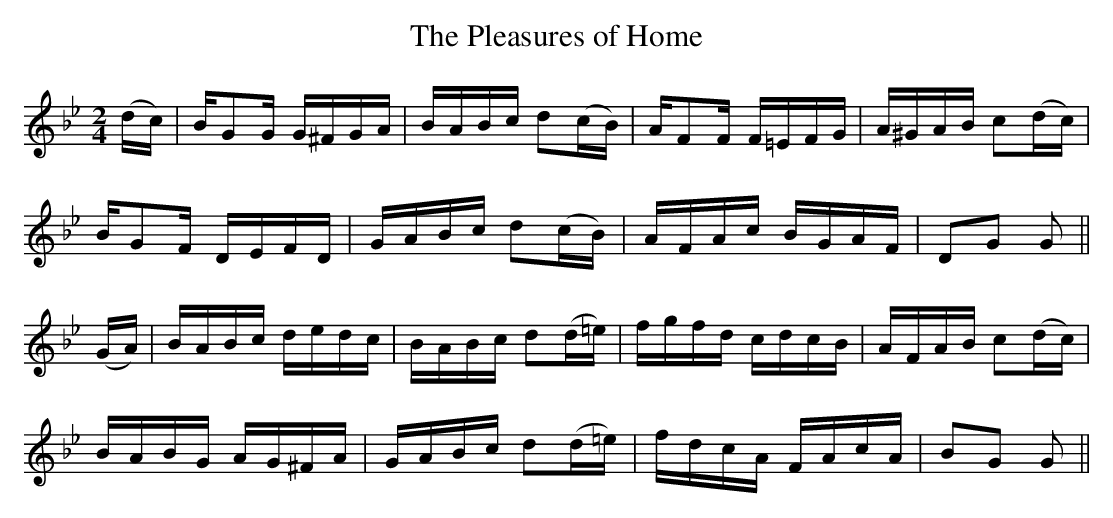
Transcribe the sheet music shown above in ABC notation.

X:1
T: The Pleasures of Home
M: 2/4
L: 1/16
K: Gm
(dc)|BG2G G^FGA|BABc d2(cB)|AF2F F=EFG|A^GAB c2(dc)|
BG2F DEFD|GABc d2(cB)|AFAc BGAF|D2G2 G2||
(GA)|BABc dedc|BABc d2(d=e)|fgfd cdcB|AFAB c2(dc)|
BABG AG^FA|GABc d2(d=e)|fdcA FAcA|B2G2 G2||
